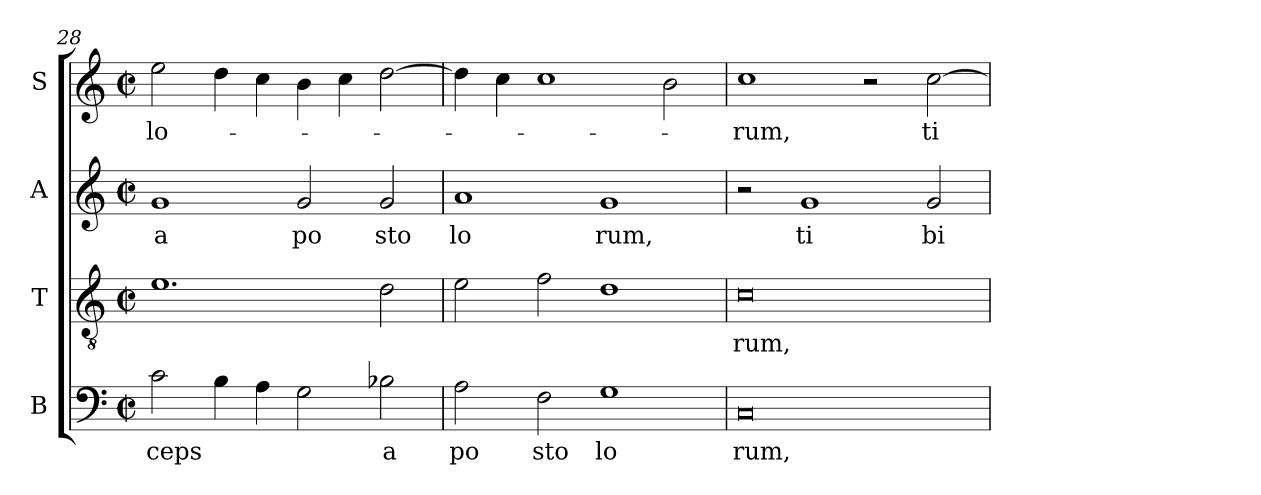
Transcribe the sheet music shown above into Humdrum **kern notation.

**kern	**text	**kern	**text	**kern	**text	**kern	**text
*part4	*part4	*part3	*part3	*part2	*part2	*part1	*part1
*staff4	*staff4	*staff3	*staff3	*staff2	*staff2	*staff1	*staff1
*I"B	*	*I"T	*	*I"A	*	*I"S	*
*clefF4	*	*clefGv2	*	*clefG2	*	*clefG2	*
*M2/2	*	*M2/2	*	*M2/2	*	*M2/2	*
*met(c|)	*	*met(c|)	*	*met(c|)	*	*met(c|)	*
=28	=28	=28	=28	=28	=28	=28	=28
!	!LO:LY:b	!	!	!	!LO:LY:b:cj	!	!LO:LY:b:cj
2c\	ceps	1.e	.	1g	a	2ee\	-lo-
4B\	.	.	.	.	.	4dd\	.
4A\	.	.	.	.	.	4cc\	.
!	!	!	!	!	!LO:LY:b:cj	!	!
2G\	.	.	.	2g/	po	4b\	.
.	.	.	.	.	.	4cc\	.
!	!LO:LY:b:cj	!	!	!	!LO:LY:b:cj	!	!
2B-X\	a	2d\	.	2g/	sto	[>2dd\	.
=29	=29	=29	=29	=29	=29	=29	=29
!	!LO:LY:b:cj	!	!	!	!LO:LY:b:cj	!	!
2A\	po	2e\	.	1a	lo	4dd\]	.
.	.	.	.	.	.	4cc\	.
!	!LO:LY:b:cj	!	!	!	!	!	!
2F\	sto	2f\	.	.	.	1cc	.
!	!LO:LY:b:cj	!	!	!	!LO:LY:b:cj	!	!
1G	lo	1d	.	1g	rum,	.	.
.	.	.	.	.	.	2b\	.
=30	=30	=30	=30	=30	=30	=30	=30
!	!LO:LY:b:cj	!	!LO:LY:b:cj	!	!	!	!LO:LY:b:cj
0C	rum,	0c	rum,	2r	.	1cc	-rum,
!	!	!	!	!	!LO:LY:b:cj	!	!
.	.	.	.	1g	ti	.	.
.	.	.	.	.	.	2r	.
!	!	!	!	!	!LO:LY:b:cj	!	!LO:LY:b:cj
.	.	.	.	2g/	bi	[>2cc\	ti-
=	=	=	=	=	=	=	=
*-	*-	*-	*-	*-	*-	*-	*-
